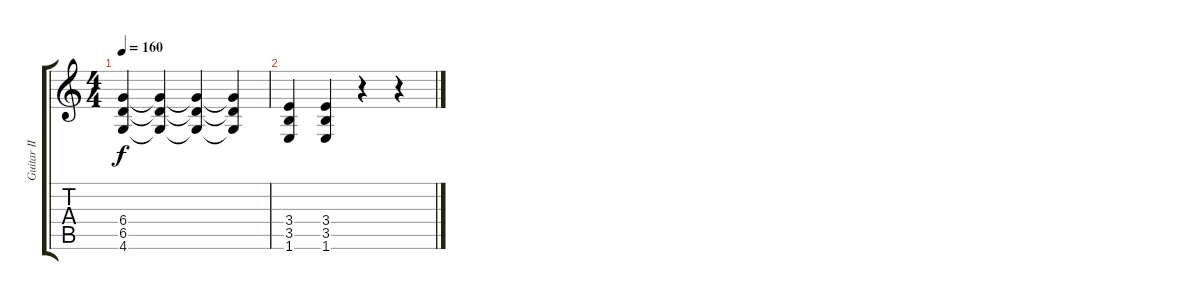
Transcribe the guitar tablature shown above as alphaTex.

\track ("Guitar II" "Guitar II") {instrument overdrivenguitar}
\staff {score tabs}
\tuning (Eb4 Bb3 Gb3 Db3 Ab2 Eb2) {hide}
\ts (4 4)
\tempo 160
\clef g2
\ks c
(6.4{t} 6.5{t} 4.6{t}).4{dy f} (6.4{t} 6.5{t} 4.6{t}).4 (6.4{t} 6.5{t} 4.6{t}).4 (6.4{t} 6.5{t} 4.6{t}).4 |
(3.4 3.5 1.6).4 (3.4 3.5 1.6).4 r.4 r.4
